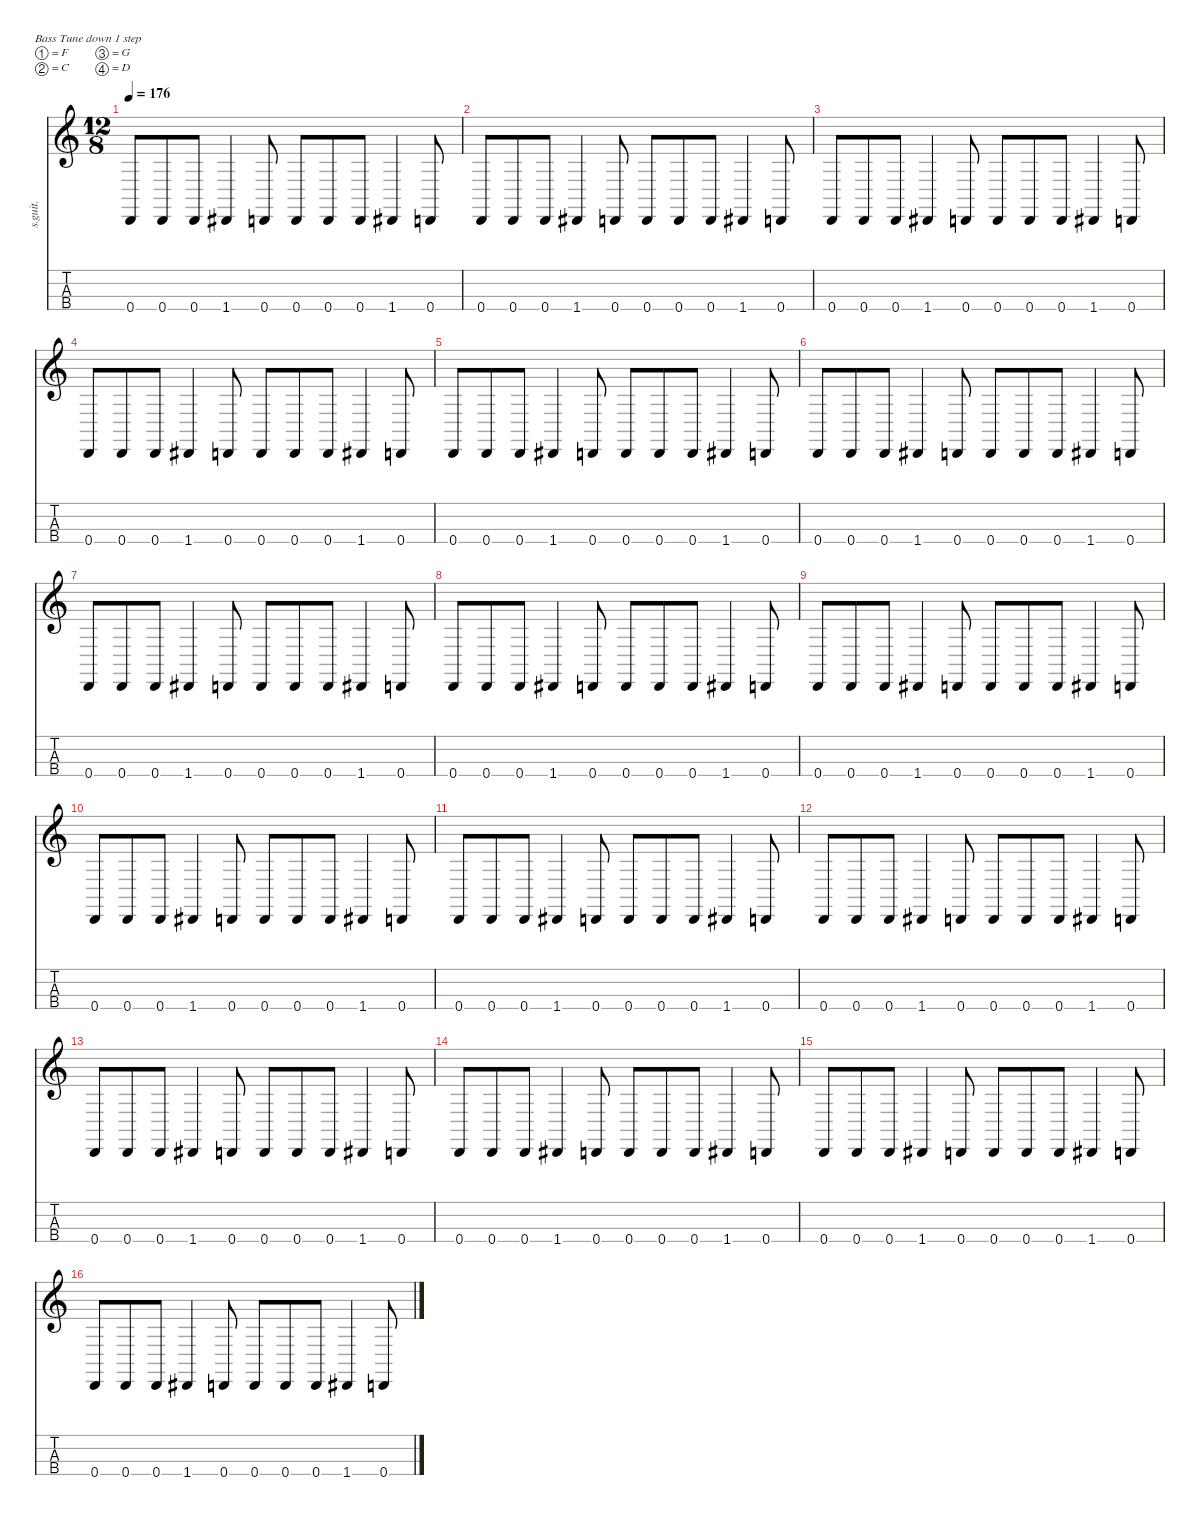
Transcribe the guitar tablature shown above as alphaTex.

\defaultSystemsLayout 4
\hideDynamics
\bracketExtendMode nobrackets
\track ("Rex Brown" "s.guit.") {instrument electricbasspick}
\staff {score tabs}
\tuning (F2 C2 G1 D1)
\ts (12 8)
\tempo 176
\clef g2
\ks c
0.4.8{lyrics (0 "") lyrics (1 "") lyrics (2 "") lyrics (3 "") lyrics (4 "") dy f} 0.4.8{lyrics (0 "") lyrics (1 "") lyrics (2 "") lyrics (3 "") lyrics (4 "")} 0.4.8{lyrics (0 "") lyrics (1 "") lyrics (2 "") lyrics (3 "") lyrics (4 "")} 1.4{acc #}.4{lyrics (0 "") lyrics (1 "") lyrics (2 "") lyrics (3 "") lyrics (4 "")} 0.4.8{lyrics (0 "") lyrics (1 "") lyrics (2 "") lyrics (3 "") lyrics (4 "")} 0.4.8{lyrics (0 "") lyrics (1 "") lyrics (2 "") lyrics (3 "") lyrics (4 "")} 0.4.8{lyrics (0 "") lyrics (1 "") lyrics (2 "") lyrics (3 "") lyrics (4 "")} 0.4.8{lyrics (0 "") lyrics (1 "") lyrics (2 "") lyrics (3 "") lyrics (4 "")} 1.4{acc #}.4{lyrics (0 "") lyrics (1 "") lyrics (2 "") lyrics (3 "") lyrics (4 "")} 0.4.8{lyrics (0 "") lyrics (1 "") lyrics (2 "") lyrics (3 "") lyrics (4 "")} |
0.4.8{lyrics (0 "") lyrics (1 "") lyrics (2 "") lyrics (3 "") lyrics (4 "")} 0.4.8{lyrics (0 "") lyrics (1 "") lyrics (2 "") lyrics (3 "") lyrics (4 "")} 0.4.8{lyrics (0 "") lyrics (1 "") lyrics (2 "") lyrics (3 "") lyrics (4 "")} 1.4{acc #}.4{lyrics (0 "") lyrics (1 "") lyrics (2 "") lyrics (3 "") lyrics (4 "")} 0.4.8{lyrics (0 "") lyrics (1 "") lyrics (2 "") lyrics (3 "") lyrics (4 "")} 0.4.8{lyrics (0 "") lyrics (1 "") lyrics (2 "") lyrics (3 "") lyrics (4 "")} 0.4.8{lyrics (0 "") lyrics (1 "") lyrics (2 "") lyrics (3 "") lyrics (4 "")} 0.4.8{lyrics (0 "") lyrics (1 "") lyrics (2 "") lyrics (3 "") lyrics (4 "")} 1.4{acc #}.4{lyrics (0 "") lyrics (1 "") lyrics (2 "") lyrics (3 "") lyrics (4 "")} 0.4.8{lyrics (0 "") lyrics (1 "") lyrics (2 "") lyrics (3 "") lyrics (4 "")} |
0.4.8{lyrics (0 "") lyrics (1 "") lyrics (2 "") lyrics (3 "") lyrics (4 "")} 0.4.8{lyrics (0 "") lyrics (1 "") lyrics (2 "") lyrics (3 "") lyrics (4 "")} 0.4.8{lyrics (0 "") lyrics (1 "") lyrics (2 "") lyrics (3 "") lyrics (4 "")} 1.4{acc #}.4{lyrics (0 "") lyrics (1 "") lyrics (2 "") lyrics (3 "") lyrics (4 "")} 0.4.8{lyrics (0 "") lyrics (1 "") lyrics (2 "") lyrics (3 "") lyrics (4 "")} 0.4.8{lyrics (0 "") lyrics (1 "") lyrics (2 "") lyrics (3 "") lyrics (4 "")} 0.4.8{lyrics (0 "") lyrics (1 "") lyrics (2 "") lyrics (3 "") lyrics (4 "")} 0.4.8{lyrics (0 "") lyrics (1 "") lyrics (2 "") lyrics (3 "") lyrics (4 "")} 1.4{acc #}.4{lyrics (0 "") lyrics (1 "") lyrics (2 "") lyrics (3 "") lyrics (4 "")} 0.4.8{lyrics (0 "") lyrics (1 "") lyrics (2 "") lyrics (3 "") lyrics (4 "")} |
0.4.8{lyrics (0 "") lyrics (1 "") lyrics (2 "") lyrics (3 "") lyrics (4 "")} 0.4.8{lyrics (0 "") lyrics (1 "") lyrics (2 "") lyrics (3 "") lyrics (4 "")} 0.4.8{lyrics (0 "") lyrics (1 "") lyrics (2 "") lyrics (3 "") lyrics (4 "")} 1.4{acc #}.4{lyrics (0 "") lyrics (1 "") lyrics (2 "") lyrics (3 "") lyrics (4 "")} 0.4.8{lyrics (0 "") lyrics (1 "") lyrics (2 "") lyrics (3 "") lyrics (4 "")} 0.4.8{lyrics (0 "") lyrics (1 "") lyrics (2 "") lyrics (3 "") lyrics (4 "")} 0.4.8{lyrics (0 "") lyrics (1 "") lyrics (2 "") lyrics (3 "") lyrics (4 "")} 0.4.8{lyrics (0 "") lyrics (1 "") lyrics (2 "") lyrics (3 "") lyrics (4 "")} 1.4{acc #}.4{lyrics (0 "") lyrics (1 "") lyrics (2 "") lyrics (3 "") lyrics (4 "")} 0.4.8{lyrics (0 "") lyrics (1 "") lyrics (2 "") lyrics (3 "") lyrics (4 "")} |
0.4.8{lyrics (0 "") lyrics (1 "") lyrics (2 "") lyrics (3 "") lyrics (4 "")} 0.4.8{lyrics (0 "") lyrics (1 "") lyrics (2 "") lyrics (3 "") lyrics (4 "")} 0.4.8{lyrics (0 "") lyrics (1 "") lyrics (2 "") lyrics (3 "") lyrics (4 "")} 1.4{acc #}.4{lyrics (0 "") lyrics (1 "") lyrics (2 "") lyrics (3 "") lyrics (4 "")} 0.4.8{lyrics (0 "") lyrics (1 "") lyrics (2 "") lyrics (3 "") lyrics (4 "")} 0.4.8{lyrics (0 "") lyrics (1 "") lyrics (2 "") lyrics (3 "") lyrics (4 "")} 0.4.8{lyrics (0 "") lyrics (1 "") lyrics (2 "") lyrics (3 "") lyrics (4 "")} 0.4.8{lyrics (0 "") lyrics (1 "") lyrics (2 "") lyrics (3 "") lyrics (4 "")} 1.4{acc #}.4{lyrics (0 "") lyrics (1 "") lyrics (2 "") lyrics (3 "") lyrics (4 "")} 0.4.8{lyrics (0 "") lyrics (1 "") lyrics (2 "") lyrics (3 "") lyrics (4 "")} |
0.4.8{lyrics (0 "") lyrics (1 "") lyrics (2 "") lyrics (3 "") lyrics (4 "")} 0.4.8{lyrics (0 "") lyrics (1 "") lyrics (2 "") lyrics (3 "") lyrics (4 "")} 0.4.8{lyrics (0 "") lyrics (1 "") lyrics (2 "") lyrics (3 "") lyrics (4 "")} 1.4{acc #}.4{lyrics (0 "") lyrics (1 "") lyrics (2 "") lyrics (3 "") lyrics (4 "")} 0.4.8{lyrics (0 "") lyrics (1 "") lyrics (2 "") lyrics (3 "") lyrics (4 "")} 0.4.8{lyrics (0 "") lyrics (1 "") lyrics (2 "") lyrics (3 "") lyrics (4 "")} 0.4.8{lyrics (0 "") lyrics (1 "") lyrics (2 "") lyrics (3 "") lyrics (4 "")} 0.4.8{lyrics (0 "") lyrics (1 "") lyrics (2 "") lyrics (3 "") lyrics (4 "")} 1.4{acc #}.4{lyrics (0 "") lyrics (1 "") lyrics (2 "") lyrics (3 "") lyrics (4 "")} 0.4.8{lyrics (0 "") lyrics (1 "") lyrics (2 "") lyrics (3 "") lyrics (4 "")} |
0.4.8{lyrics (0 "") lyrics (1 "") lyrics (2 "") lyrics (3 "") lyrics (4 "")} 0.4.8{lyrics (0 "") lyrics (1 "") lyrics (2 "") lyrics (3 "") lyrics (4 "")} 0.4.8{lyrics (0 "") lyrics (1 "") lyrics (2 "") lyrics (3 "") lyrics (4 "")} 1.4{acc #}.4{lyrics (0 "") lyrics (1 "") lyrics (2 "") lyrics (3 "") lyrics (4 "")} 0.4.8{lyrics (0 "") lyrics (1 "") lyrics (2 "") lyrics (3 "") lyrics (4 "")} 0.4.8{lyrics (0 "") lyrics (1 "") lyrics (2 "") lyrics (3 "") lyrics (4 "")} 0.4.8{lyrics (0 "") lyrics (1 "") lyrics (2 "") lyrics (3 "") lyrics (4 "")} 0.4.8{lyrics (0 "") lyrics (1 "") lyrics (2 "") lyrics (3 "") lyrics (4 "")} 1.4{acc #}.4{lyrics (0 "") lyrics (1 "") lyrics (2 "") lyrics (3 "") lyrics (4 "")} 0.4.8{lyrics (0 "") lyrics (1 "") lyrics (2 "") lyrics (3 "") lyrics (4 "")} |
0.4.8{lyrics (0 "") lyrics (1 "") lyrics (2 "") lyrics (3 "") lyrics (4 "")} 0.4.8{lyrics (0 "") lyrics (1 "") lyrics (2 "") lyrics (3 "") lyrics (4 "")} 0.4.8{lyrics (0 "") lyrics (1 "") lyrics (2 "") lyrics (3 "") lyrics (4 "")} 1.4{acc #}.4{lyrics (0 "") lyrics (1 "") lyrics (2 "") lyrics (3 "") lyrics (4 "")} 0.4.8{lyrics (0 "") lyrics (1 "") lyrics (2 "") lyrics (3 "") lyrics (4 "")} 0.4.8{lyrics (0 "") lyrics (1 "") lyrics (2 "") lyrics (3 "") lyrics (4 "")} 0.4.8{lyrics (0 "") lyrics (1 "") lyrics (2 "") lyrics (3 "") lyrics (4 "")} 0.4.8{lyrics (0 "") lyrics (1 "") lyrics (2 "") lyrics (3 "") lyrics (4 "")} 1.4{acc #}.4{lyrics (0 "") lyrics (1 "") lyrics (2 "") lyrics (3 "") lyrics (4 "")} 0.4.8{lyrics (0 "") lyrics (1 "") lyrics (2 "") lyrics (3 "") lyrics (4 "")} |
0.4.8{lyrics (0 "") lyrics (1 "") lyrics (2 "") lyrics (3 "") lyrics (4 "")} 0.4.8{lyrics (0 "") lyrics (1 "") lyrics (2 "") lyrics (3 "") lyrics (4 "")} 0.4.8{lyrics (0 "") lyrics (1 "") lyrics (2 "") lyrics (3 "") lyrics (4 "")} 1.4{acc #}.4{lyrics (0 "") lyrics (1 "") lyrics (2 "") lyrics (3 "") lyrics (4 "")} 0.4.8{lyrics (0 "") lyrics (1 "") lyrics (2 "") lyrics (3 "") lyrics (4 "")} 0.4.8{lyrics (0 "") lyrics (1 "") lyrics (2 "") lyrics (3 "") lyrics (4 "")} 0.4.8{lyrics (0 "") lyrics (1 "") lyrics (2 "") lyrics (3 "") lyrics (4 "")} 0.4.8{lyrics (0 "") lyrics (1 "") lyrics (2 "") lyrics (3 "") lyrics (4 "")} 1.4{acc #}.4{lyrics (0 "") lyrics (1 "") lyrics (2 "") lyrics (3 "") lyrics (4 "")} 0.4.8{lyrics (0 "") lyrics (1 "") lyrics (2 "") lyrics (3 "") lyrics (4 "")} |
0.4.8{lyrics (0 "") lyrics (1 "") lyrics (2 "") lyrics (3 "") lyrics (4 "")} 0.4.8{lyrics (0 "") lyrics (1 "") lyrics (2 "") lyrics (3 "") lyrics (4 "")} 0.4.8{lyrics (0 "") lyrics (1 "") lyrics (2 "") lyrics (3 "") lyrics (4 "")} 1.4{acc #}.4{lyrics (0 "") lyrics (1 "") lyrics (2 "") lyrics (3 "") lyrics (4 "")} 0.4.8{lyrics (0 "") lyrics (1 "") lyrics (2 "") lyrics (3 "") lyrics (4 "")} 0.4.8{lyrics (0 "") lyrics (1 "") lyrics (2 "") lyrics (3 "") lyrics (4 "")} 0.4.8{lyrics (0 "") lyrics (1 "") lyrics (2 "") lyrics (3 "") lyrics (4 "")} 0.4.8{lyrics (0 "") lyrics (1 "") lyrics (2 "") lyrics (3 "") lyrics (4 "")} 1.4{acc #}.4{lyrics (0 "") lyrics (1 "") lyrics (2 "") lyrics (3 "") lyrics (4 "")} 0.4.8{lyrics (0 "") lyrics (1 "") lyrics (2 "") lyrics (3 "") lyrics (4 "")} |
0.4.8{lyrics (0 "") lyrics (1 "") lyrics (2 "") lyrics (3 "") lyrics (4 "")} 0.4.8{lyrics (0 "") lyrics (1 "") lyrics (2 "") lyrics (3 "") lyrics (4 "")} 0.4.8{lyrics (0 "") lyrics (1 "") lyrics (2 "") lyrics (3 "") lyrics (4 "")} 1.4{acc #}.4{lyrics (0 "") lyrics (1 "") lyrics (2 "") lyrics (3 "") lyrics (4 "")} 0.4.8{lyrics (0 "") lyrics (1 "") lyrics (2 "") lyrics (3 "") lyrics (4 "")} 0.4.8{lyrics (0 "") lyrics (1 "") lyrics (2 "") lyrics (3 "") lyrics (4 "")} 0.4.8{lyrics (0 "") lyrics (1 "") lyrics (2 "") lyrics (3 "") lyrics (4 "")} 0.4.8{lyrics (0 "") lyrics (1 "") lyrics (2 "") lyrics (3 "") lyrics (4 "")} 1.4{acc #}.4{lyrics (0 "") lyrics (1 "") lyrics (2 "") lyrics (3 "") lyrics (4 "")} 0.4.8{lyrics (0 "") lyrics (1 "") lyrics (2 "") lyrics (3 "") lyrics (4 "")} |
0.4.8{lyrics (0 "") lyrics (1 "") lyrics (2 "") lyrics (3 "") lyrics (4 "")} 0.4.8{lyrics (0 "") lyrics (1 "") lyrics (2 "") lyrics (3 "") lyrics (4 "")} 0.4.8{lyrics (0 "") lyrics (1 "") lyrics (2 "") lyrics (3 "") lyrics (4 "")} 1.4{acc #}.4{lyrics (0 "") lyrics (1 "") lyrics (2 "") lyrics (3 "") lyrics (4 "")} 0.4.8{lyrics (0 "") lyrics (1 "") lyrics (2 "") lyrics (3 "") lyrics (4 "")} 0.4.8{lyrics (0 "") lyrics (1 "") lyrics (2 "") lyrics (3 "") lyrics (4 "")} 0.4.8{lyrics (0 "") lyrics (1 "") lyrics (2 "") lyrics (3 "") lyrics (4 "")} 0.4.8{lyrics (0 "") lyrics (1 "") lyrics (2 "") lyrics (3 "") lyrics (4 "")} 1.4{acc #}.4{lyrics (0 "") lyrics (1 "") lyrics (2 "") lyrics (3 "") lyrics (4 "")} 0.4.8{lyrics (0 "") lyrics (1 "") lyrics (2 "") lyrics (3 "") lyrics (4 "")} |
0.4.8{lyrics (0 "") lyrics (1 "") lyrics (2 "") lyrics (3 "") lyrics (4 "")} 0.4.8{lyrics (0 "") lyrics (1 "") lyrics (2 "") lyrics (3 "") lyrics (4 "")} 0.4.8{lyrics (0 "") lyrics (1 "") lyrics (2 "") lyrics (3 "") lyrics (4 "")} 1.4{acc #}.4{lyrics (0 "") lyrics (1 "") lyrics (2 "") lyrics (3 "") lyrics (4 "")} 0.4.8{lyrics (0 "") lyrics (1 "") lyrics (2 "") lyrics (3 "") lyrics (4 "")} 0.4.8{lyrics (0 "") lyrics (1 "") lyrics (2 "") lyrics (3 "") lyrics (4 "")} 0.4.8{lyrics (0 "") lyrics (1 "") lyrics (2 "") lyrics (3 "") lyrics (4 "")} 0.4.8{lyrics (0 "") lyrics (1 "") lyrics (2 "") lyrics (3 "") lyrics (4 "")} 1.4{acc #}.4{lyrics (0 "") lyrics (1 "") lyrics (2 "") lyrics (3 "") lyrics (4 "")} 0.4.8{lyrics (0 "") lyrics (1 "") lyrics (2 "") lyrics (3 "") lyrics (4 "")} |
0.4.8{lyrics (0 "") lyrics (1 "") lyrics (2 "") lyrics (3 "") lyrics (4 "")} 0.4.8{lyrics (0 "") lyrics (1 "") lyrics (2 "") lyrics (3 "") lyrics (4 "")} 0.4.8{lyrics (0 "") lyrics (1 "") lyrics (2 "") lyrics (3 "") lyrics (4 "")} 1.4{acc #}.4{lyrics (0 "") lyrics (1 "") lyrics (2 "") lyrics (3 "") lyrics (4 "")} 0.4.8{lyrics (0 "") lyrics (1 "") lyrics (2 "") lyrics (3 "") lyrics (4 "")} 0.4.8{lyrics (0 "") lyrics (1 "") lyrics (2 "") lyrics (3 "") lyrics (4 "")} 0.4.8{lyrics (0 "") lyrics (1 "") lyrics (2 "") lyrics (3 "") lyrics (4 "")} 0.4.8{lyrics (0 "") lyrics (1 "") lyrics (2 "") lyrics (3 "") lyrics (4 "")} 1.4{acc #}.4{lyrics (0 "") lyrics (1 "") lyrics (2 "") lyrics (3 "") lyrics (4 "")} 0.4.8{lyrics (0 "") lyrics (1 "") lyrics (2 "") lyrics (3 "") lyrics (4 "")} |
0.4.8{lyrics (0 "") lyrics (1 "") lyrics (2 "") lyrics (3 "") lyrics (4 "")} 0.4.8{lyrics (0 "") lyrics (1 "") lyrics (2 "") lyrics (3 "") lyrics (4 "")} 0.4.8{lyrics (0 "") lyrics (1 "") lyrics (2 "") lyrics (3 "") lyrics (4 "")} 1.4{acc #}.4{lyrics (0 "") lyrics (1 "") lyrics (2 "") lyrics (3 "") lyrics (4 "")} 0.4.8{lyrics (0 "") lyrics (1 "") lyrics (2 "") lyrics (3 "") lyrics (4 "")} 0.4.8{lyrics (0 "") lyrics (1 "") lyrics (2 "") lyrics (3 "") lyrics (4 "")} 0.4.8{lyrics (0 "") lyrics (1 "") lyrics (2 "") lyrics (3 "") lyrics (4 "")} 0.4.8{lyrics (0 "") lyrics (1 "") lyrics (2 "") lyrics (3 "") lyrics (4 "")} 1.4{acc #}.4{lyrics (0 "") lyrics (1 "") lyrics (2 "") lyrics (3 "") lyrics (4 "")} 0.4.8{lyrics (0 "") lyrics (1 "") lyrics (2 "") lyrics (3 "") lyrics (4 "")} |
0.4.8{lyrics (0 "") lyrics (1 "") lyrics (2 "") lyrics (3 "") lyrics (4 "")} 0.4.8{lyrics (0 "") lyrics (1 "") lyrics (2 "") lyrics (3 "") lyrics (4 "")} 0.4.8{lyrics (0 "") lyrics (1 "") lyrics (2 "") lyrics (3 "") lyrics (4 "")} 1.4{acc #}.4{lyrics (0 "") lyrics (1 "") lyrics (2 "") lyrics (3 "") lyrics (4 "")} 0.4.8{lyrics (0 "") lyrics (1 "") lyrics (2 "") lyrics (3 "") lyrics (4 "")} 0.4.8{lyrics (0 "") lyrics (1 "") lyrics (2 "") lyrics (3 "") lyrics (4 "")} 0.4.8{lyrics (0 "") lyrics (1 "") lyrics (2 "") lyrics (3 "") lyrics (4 "")} 0.4.8{lyrics (0 "") lyrics (1 "") lyrics (2 "") lyrics (3 "") lyrics (4 "")} 1.4{acc #}.4{lyrics (0 "") lyrics (1 "") lyrics (2 "") lyrics (3 "") lyrics (4 "")} 0.4.8{lyrics (0 "") lyrics (1 "") lyrics (2 "") lyrics (3 "") lyrics (4 "")}
